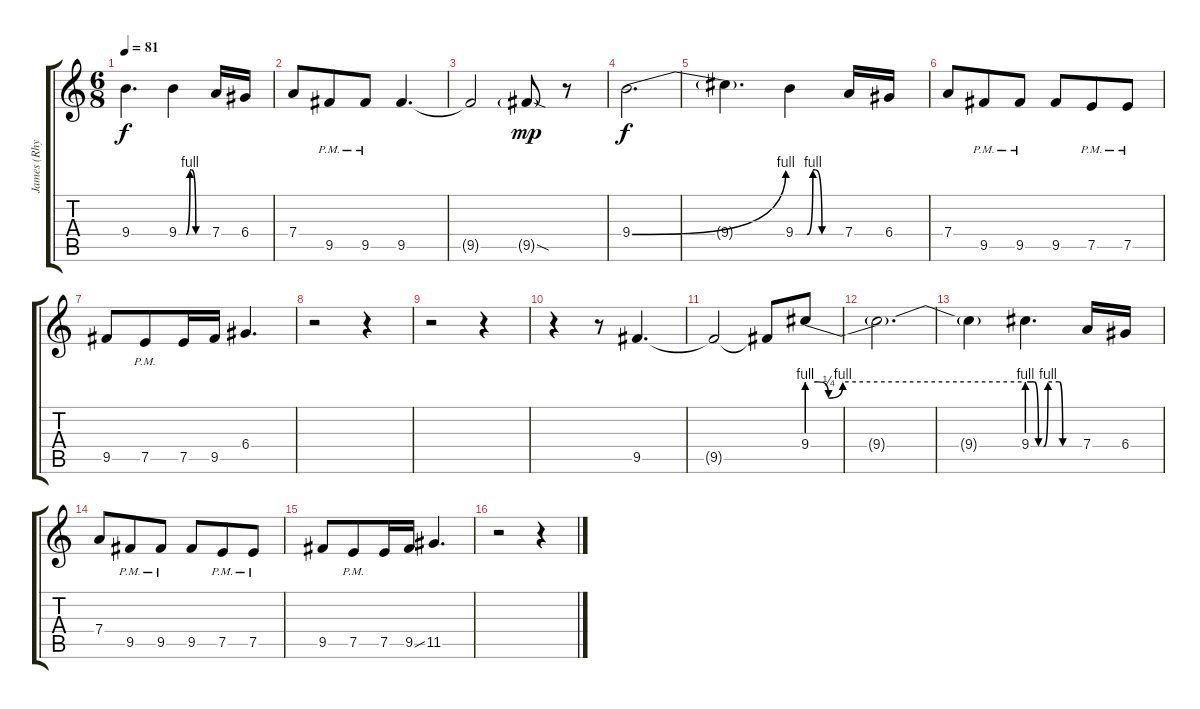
\track ("James (Rhythm Guitar)" "James (Rhy") {instrument distortionguitar}
\staff {score tabs}
\tuning (E4 B3 G3 D3 A2 E2) {hide}
\ts (6 8)
\tempo 81
\clef g2
\ks c
9.4{t}.4{d dy f} 9.4{be (custom 0 0 15 0 23 4 26 4 35 0 60 0)}.4 7.4.16 6.4.16 |
7.4.8 9.5{pm}.8 9.5{pm}.8 9.5.4{d} |
9.5{t}.2 9.5{sod g}.8{dy mp} r.8 |
9.4{be (bend 0 0 60 4)}.2{d dy f} |
9.4{t}.4{d} 9.4{be (custom 0 0 15 0 23 4 26 4 35 0 60 0)}.4 7.4.16 6.4.16 |
7.4.8 9.5{pm}.8 9.5{pm}.8 9.5.8 7.5{pm}.8 7.5{pm}.8 |
9.5.8 7.5{pm}.8 7.5.16 9.5.16 6.4.4{d} |
r.2 r.4 |
r.2 r.4 |
r.4 r.8 9.5.4{d} |
9.5{t}.2 9.5{t}.8 9.4{be (custom 0 4 3 4 6 1 10 4 60 4)}.8 |
9.4{t}.2{d} |
9.4{t}.4 9.4{be (custom 0 4 8 4 13 0 19 0 24 4 37 4 41 0 60 0)}.4{d} 7.4.16 6.4.16 |
7.4.8 9.5{pm}.8 9.5{pm}.8 9.5.8 7.5{pm}.8 7.5{pm}.8 |
9.5.8 7.5{pm}.8 7.5.16 9.5{ss}.16 11.5.4{d} |
r.2 r.4
